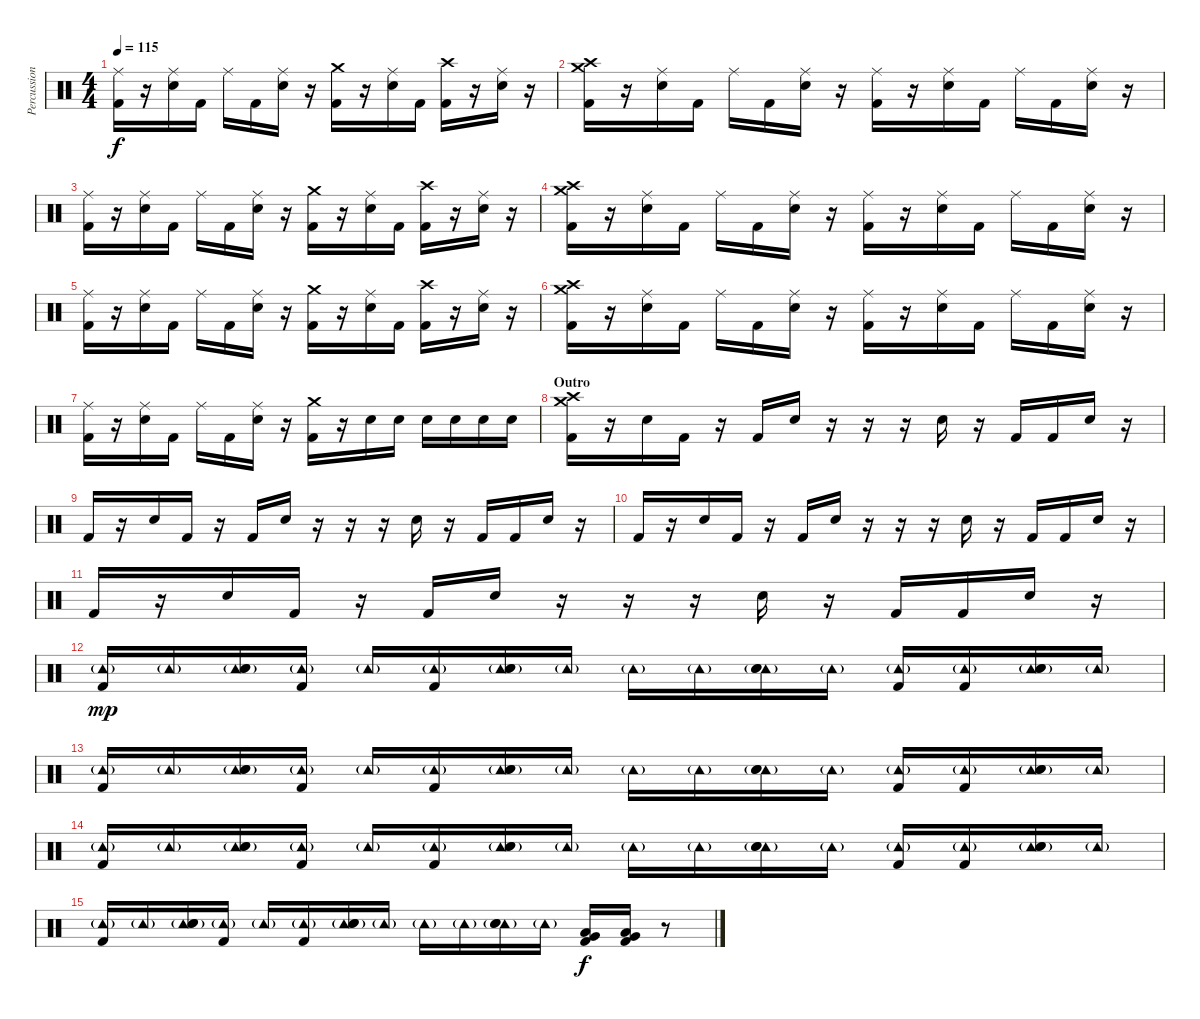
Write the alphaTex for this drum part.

\track ("Percussion" "Percussion") {instrument percussion}
\staff {score}
\articulation defaults
\ts (4 4)
\tempo 115
\clef neutral
\ks c
("Ride (middle)" "Kick (hit) 2").16{dy f} r.16 ("Ride (middle)" "Electric Snare (hit)").16 "Kick (hit) 2".16 "Ride (middle)".16 "Kick (hit) 2".16 ("Ride (middle)" "Electric Snare (hit)").16 r.16 ("Crash medium (hit)" "Kick (hit) 2").16 r.16 ("Ride (middle)" "Electric Snare (hit)").16 "Kick (hit) 2".16 ("Crash high (hit)" "Kick (hit) 2").16 r.16 ("Ride (middle)" "Electric Snare (hit)").16 r.16 |
("Crash high (hit)" "Crash medium (hit)" "Kick (hit) 2").16 r.16 ("Ride (middle)" "Electric Snare (hit)").16 "Kick (hit) 2".16 "Ride (middle)".16 "Kick (hit) 2".16 ("Ride (middle)" "Electric Snare (hit)").16 r.16 ("Ride (middle)" "Kick (hit) 2").16 r.16 ("Ride (middle)" "Electric Snare (hit)").16 "Kick (hit) 2".16 "Ride (middle)".16 "Kick (hit) 2".16 ("Ride (middle)" "Electric Snare (hit)").16 r.16 |
("Ride (middle)" "Kick (hit) 2").16 r.16 ("Ride (middle)" "Electric Snare (hit)").16 "Kick (hit) 2".16 "Ride (middle)".16 "Kick (hit) 2".16 ("Ride (middle)" "Electric Snare (hit)").16 r.16 ("Crash medium (hit)" "Kick (hit) 2").16 r.16 ("Ride (middle)" "Electric Snare (hit)").16 "Kick (hit) 2".16 ("Crash high (hit)" "Kick (hit) 2").16 r.16 ("Ride (middle)" "Electric Snare (hit)").16 r.16 |
("Crash high (hit)" "Crash medium (hit)" "Kick (hit) 2").16 r.16 ("Ride (middle)" "Electric Snare (hit)").16 "Kick (hit) 2".16 "Ride (middle)".16 "Kick (hit) 2".16 ("Ride (middle)" "Electric Snare (hit)").16 r.16 ("Ride (middle)" "Kick (hit) 2").16 r.16 ("Ride (middle)" "Electric Snare (hit)").16 "Kick (hit) 2".16 "Ride (middle)".16 "Kick (hit) 2".16 ("Ride (middle)" "Electric Snare (hit)").16 r.16 |
("Ride (middle)" "Kick (hit) 2").16 r.16 ("Ride (middle)" "Electric Snare (hit)").16 "Kick (hit) 2".16 "Ride (middle)".16 "Kick (hit) 2".16 ("Ride (middle)" "Electric Snare (hit)").16 r.16 ("Crash medium (hit)" "Kick (hit) 2").16 r.16 ("Ride (middle)" "Electric Snare (hit)").16 "Kick (hit) 2".16 ("Crash high (hit)" "Kick (hit) 2").16 r.16 ("Ride (middle)" "Electric Snare (hit)").16 r.16 |
("Crash high (hit)" "Crash medium (hit)" "Kick (hit) 2").16 r.16 ("Ride (middle)" "Electric Snare (hit)").16 "Kick (hit) 2".16 "Ride (middle)".16 "Kick (hit) 2".16 ("Ride (middle)" "Electric Snare (hit)").16 r.16 ("Ride (middle)" "Kick (hit) 2").16 r.16 ("Ride (middle)" "Electric Snare (hit)").16 "Kick (hit) 2".16 "Ride (middle)".16 "Kick (hit) 2".16 ("Ride (middle)" "Electric Snare (hit)").16 r.16 |
("Ride (middle)" "Kick (hit) 2").16 r.16 ("Ride (middle)" "Electric Snare (hit)").16 "Kick (hit) 2".16 "Ride (middle)".16 "Kick (hit) 2".16 ("Ride (middle)" "Electric Snare (hit)").16 r.16 ("Crash medium (hit)" "Kick (hit) 2").16 r.16 "Electric Snare (hit)".16 "Electric Snare (hit)".16 "Electric Snare (hit)".16 "Electric Snare (hit)".16 "Electric Snare (hit)".16 "Electric Snare (hit)".16 |
\section ("" "Outro")
("Crash high (hit)" "Crash medium (hit)" "Kick (hit) 2").16 r.16 "Electric Snare (hit)".16 "Kick (hit) 2".16 r.16 "Kick (hit) 2".16 "Electric Snare (hit)".16 r.16 r.16 r.16 "Electric Snare (hit)".16 r.16 "Kick (hit) 2".16 "Kick (hit) 2".16 "Electric Snare (hit)".16 r.16 |
"Kick (hit) 2".16 r.16 "Electric Snare (hit)".16 "Kick (hit) 2".16 r.16 "Kick (hit) 2".16 "Electric Snare (hit)".16 r.16 r.16 r.16 "Electric Snare (hit)".16 r.16 "Kick (hit) 2".16 "Kick (hit) 2".16 "Electric Snare (hit)".16 r.16 |
"Kick (hit) 2".16 r.16 "Electric Snare (hit)".16 "Kick (hit) 2".16 r.16 "Kick (hit) 2".16 "Electric Snare (hit)".16 r.16 r.16 r.16 "Electric Snare (hit)".16 r.16 "Kick (hit) 2".16 "Kick (hit) 2".16 "Electric Snare (hit)".16 r.16 |
"Kick (hit) 2".16 r.16 "Electric Snare (hit)".16 "Kick (hit) 2".16 r.16 "Kick (hit) 2".16 "Electric Snare (hit)".16 r.16 r.16 r.16 "Electric Snare (hit)".16 r.16 "Kick (hit) 2".16 "Kick (hit) 2".16 "Electric Snare (hit)".16 r.16 |
("Tambourine (hit)"{g} "Kick (hit) 2").16{dy mp} "Tambourine (hit)"{g}.16 ("Tambourine (hit)"{g} "Hand Clap (hit)"{g} "Electric Snare (hit)").16 ("Tambourine (hit)"{g} "Kick (hit) 2").16 "Tambourine (hit)"{g}.16 ("Tambourine (hit)"{g} "Kick (hit) 2").16 ("Tambourine (hit)"{g} "Hand Clap (hit)"{g} "Electric Snare (hit)").16 "Tambourine (hit)"{g}.16 "Tambourine (hit)"{g}.16 "Tambourine (hit)"{g}.16 ("Tambourine (hit)"{g} "Hand Clap (hit)"{g} "Electric Snare (hit)").16 "Tambourine (hit)"{g}.16 ("Tambourine (hit)"{g} "Kick (hit) 2").16 ("Tambourine (hit)"{g} "Kick (hit) 2").16 ("Tambourine (hit)"{g} "Hand Clap (hit)"{g} "Electric Snare (hit)").16 "Tambourine (hit)"{g}.16 |
("Tambourine (hit)"{g} "Kick (hit) 2").16 "Tambourine (hit)"{g}.16 ("Tambourine (hit)"{g} "Hand Clap (hit)"{g} "Electric Snare (hit)").16 ("Tambourine (hit)"{g} "Kick (hit) 2").16 "Tambourine (hit)"{g}.16 ("Tambourine (hit)"{g} "Kick (hit) 2").16 ("Tambourine (hit)"{g} "Hand Clap (hit)"{g} "Electric Snare (hit)").16 "Tambourine (hit)"{g}.16 "Tambourine (hit)"{g}.16 "Tambourine (hit)"{g}.16 ("Tambourine (hit)"{g} "Hand Clap (hit)"{g} "Electric Snare (hit)").16 "Tambourine (hit)"{g}.16 ("Tambourine (hit)"{g} "Kick (hit) 2").16 ("Tambourine (hit)"{g} "Kick (hit) 2").16 ("Tambourine (hit)"{g} "Hand Clap (hit)"{g} "Electric Snare (hit)").16 "Tambourine (hit)"{g}.16 |
("Tambourine (hit)"{g} "Kick (hit) 2").16 "Tambourine (hit)"{g}.16 ("Tambourine (hit)"{g} "Hand Clap (hit)"{g} "Electric Snare (hit)").16 ("Tambourine (hit)"{g} "Kick (hit) 2").16 "Tambourine (hit)"{g}.16 ("Tambourine (hit)"{g} "Kick (hit) 2").16 ("Tambourine (hit)"{g} "Hand Clap (hit)"{g} "Electric Snare (hit)").16 "Tambourine (hit)"{g}.16 "Tambourine (hit)"{g}.16 "Tambourine (hit)"{g}.16 ("Tambourine (hit)"{g} "Hand Clap (hit)"{g} "Electric Snare (hit)").16 "Tambourine (hit)"{g}.16 ("Tambourine (hit)"{g} "Kick (hit) 2").16 ("Tambourine (hit)"{g} "Kick (hit) 2").16 ("Tambourine (hit)"{g} "Hand Clap (hit)"{g} "Electric Snare (hit)").16 "Tambourine (hit)"{g}.16 |
("Tambourine (hit)"{g} "Kick (hit) 2").16 "Tambourine (hit)"{g}.16 ("Tambourine (hit)"{g} "Hand Clap (hit)"{g} "Electric Snare (hit)").16 ("Tambourine (hit)"{g} "Kick (hit) 2").16 "Tambourine (hit)"{g}.16 ("Tambourine (hit)"{g} "Kick (hit) 2").16 ("Tambourine (hit)"{g} "Hand Clap (hit)"{g} "Electric Snare (hit)").16 "Tambourine (hit)"{g}.16 "Tambourine (hit)"{g}.16 "Tambourine (hit)"{g}.16 ("Tambourine (hit)"{g} "Hand Clap (hit)"{g} "Electric Snare (hit)").16 "Tambourine (hit)"{g}.16 ("Low Floor Tom (hit)" "Very Low Tom (hit)" "Kick (hit) 2").16{dy f} ("Low Floor Tom (hit)" "Very Low Tom (hit)" "Kick (hit) 2").16 r.8
